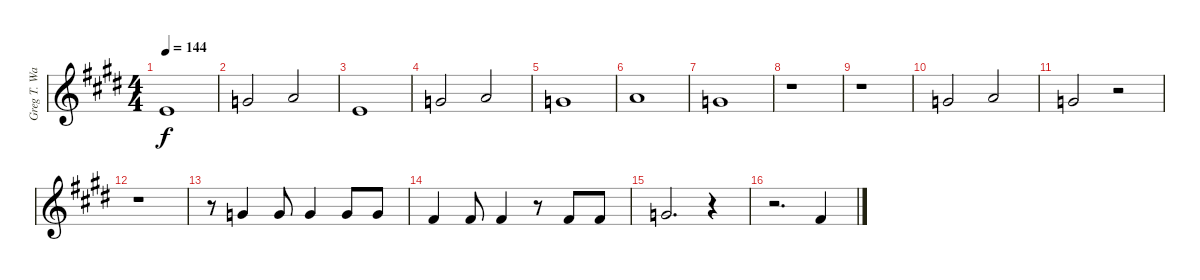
\track ("Greg T. Walker Vocals" "Greg T. Wa") {instrument piccolo}
\staff {score}
\tuning (E4 B3 G3 D3 A2 E2) {hide}
\ts (4 4)
\tempo 144
\clef g2
\ks c#minor
5.2.1{dy f volume 7 instrument drawbarorgan} |
3.1.2 5.1.2 |
5.2.1 |
3.1.2 5.1.2 |
3.1.1 |
5.1.1 |
3.1.1 |
r.1 |
r.1 |
3.1.2{volume 10 instrument choiraahs} 5.1.2 |
3.1.2 r.2 |
r.1 |
r.8 3.1.4{volume 9 balance 0 instrument piccolo} 3.1.8 3.1.4 3.1.8 3.1.8 |
2.1.4 2.1.8 2.1.4 r.8 2.1.8 2.1.8 |
3.1.2{d} r.4 |
r.2{d} 2.1.4
